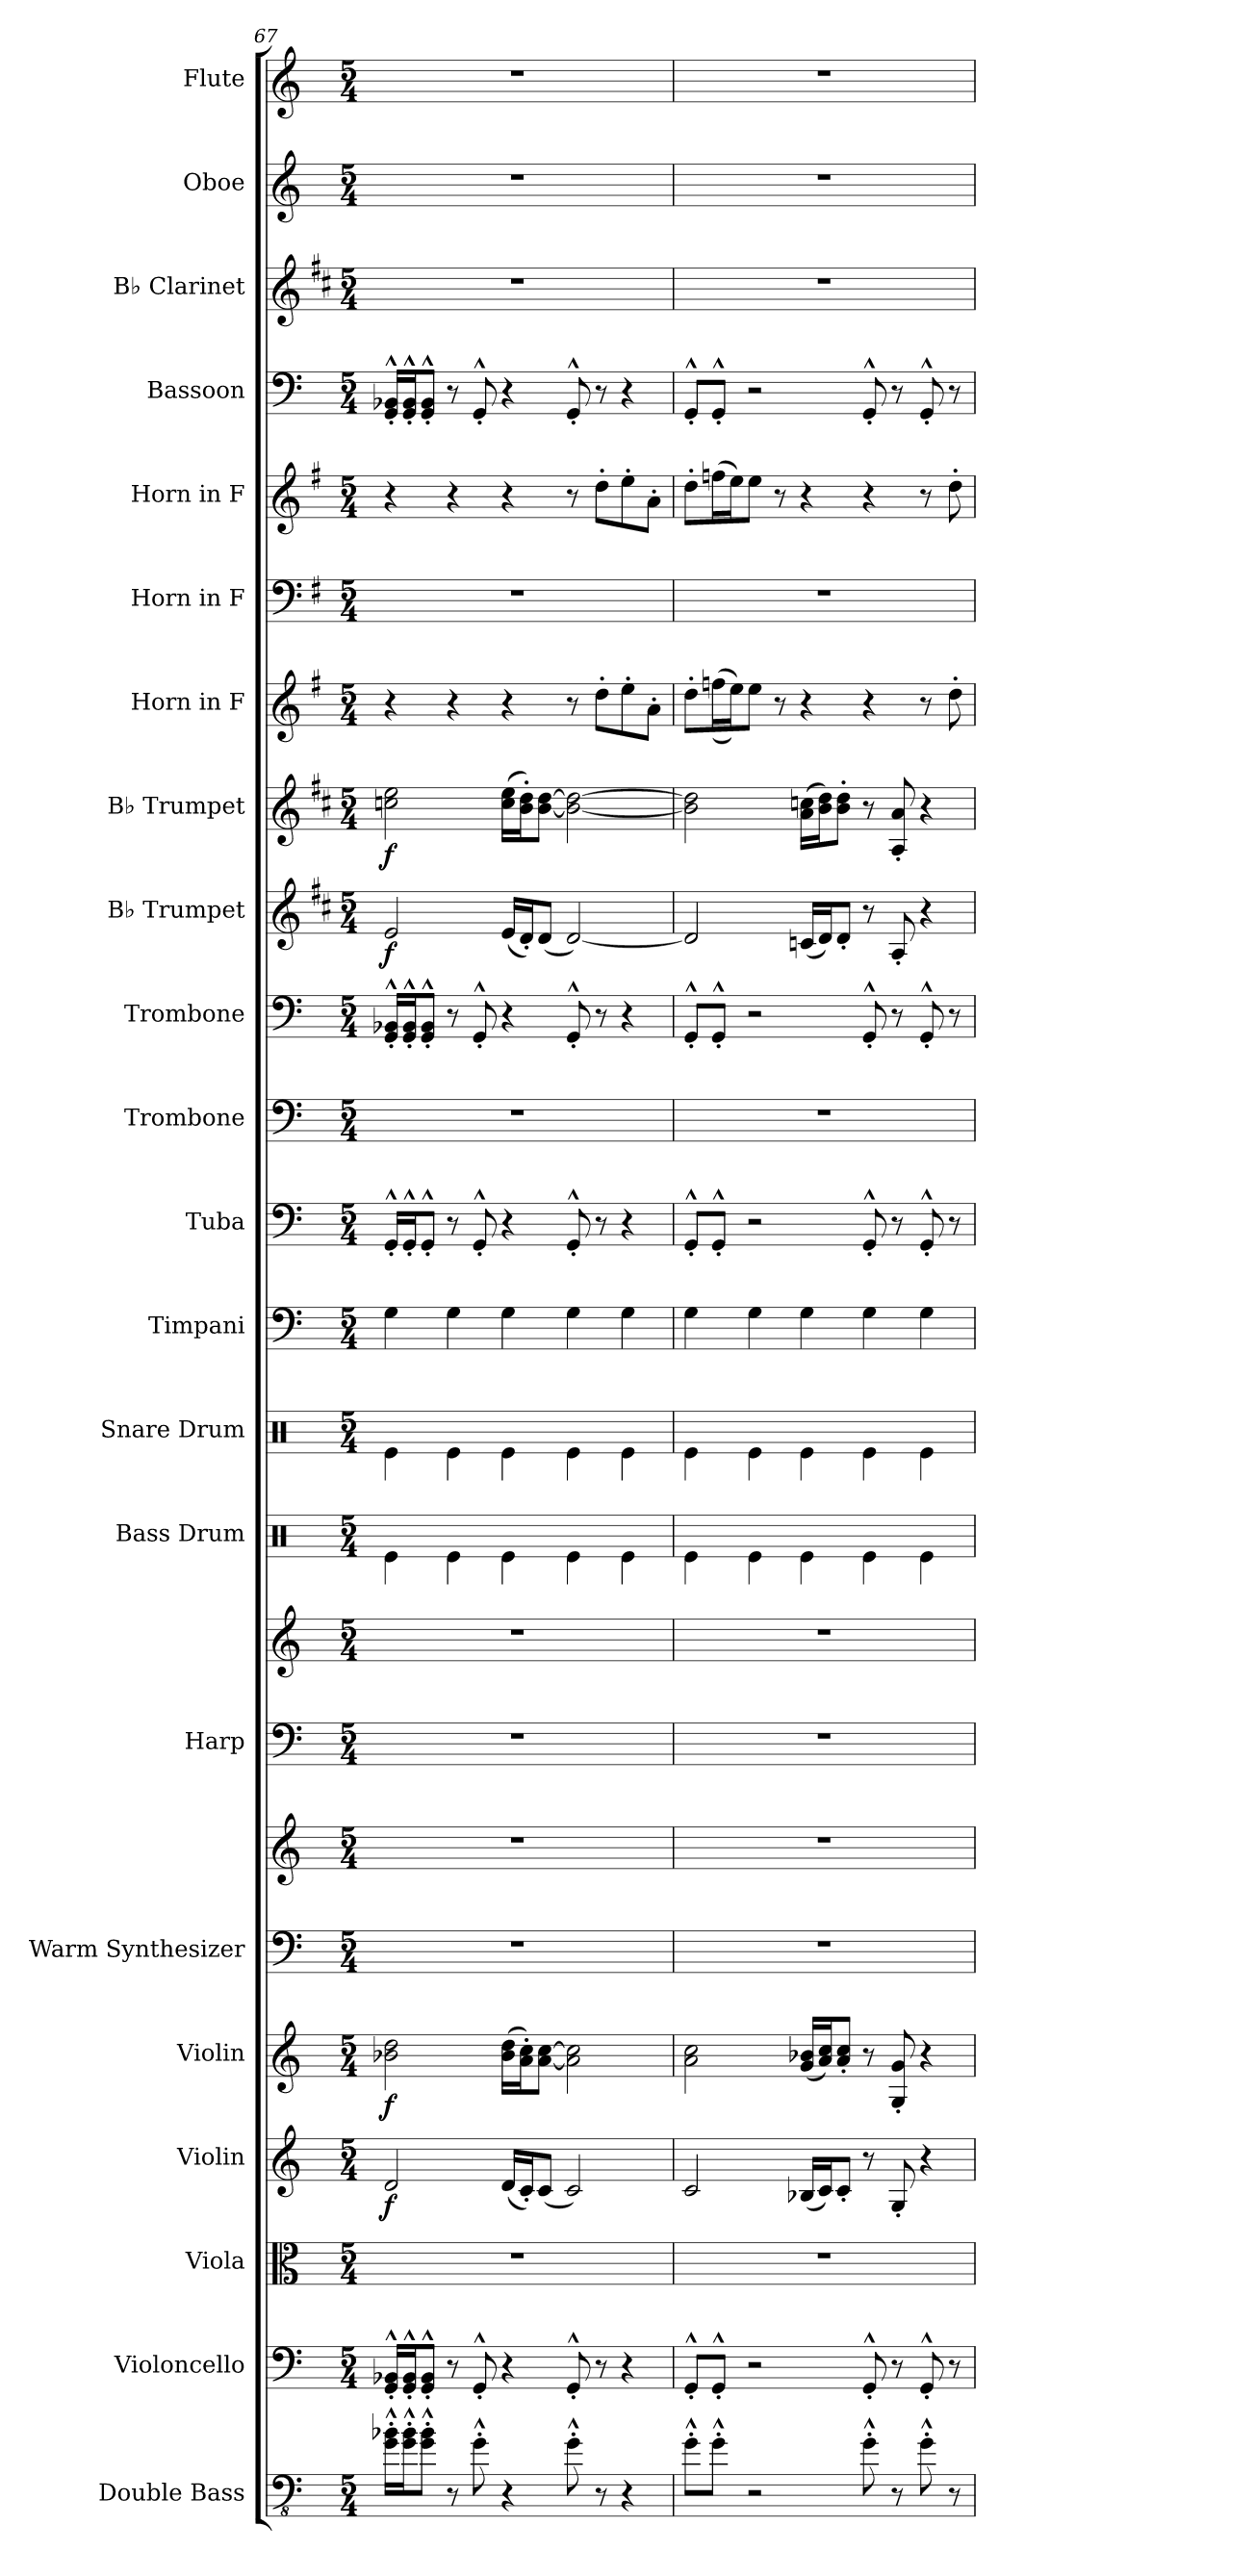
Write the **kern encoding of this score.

**kern	**kern	**kern	**kern	**dynam	**kern	**dynam	**kern	**kern	**kern	**kern	**kern	**kern	**kern	**kern	**kern	**kern	**kern	**dynam	**kern	**dynam	**kern	**kern	**kern	**kern	**kern	**kern	**kern
*part22	*part21	*part20	*part19	*part19	*part18	*part18	*part17	*part17	*part16	*part16	*part15	*part14	*part13	*part12	*part11	*part10	*part9	*part9	*part8	*part8	*part7	*part6	*part5	*part4	*part3	*part2	*part1
*staff24	*staff23	*staff22	*staff21	*staff21	*staff20	*staff20	*staff19	*staff18	*staff17	*staff16	*staff15	*staff14	*staff13	*staff12	*staff11	*staff10	*staff9	*staff9	*staff8	*staff8	*staff7	*staff6	*staff5	*staff4	*staff3	*staff2	*staff1
*I"Double Bass	*I"Violoncello	*I"Viola	*I"Violin	*	*I"Violin	*	*I"Warm Synthesizer	*	*I"Harp	*	*I"Bass Drum	*I"Snare Drum	*I"Timpani	*I"Tuba	*I"Trombone	*I"Trombone	*I"B♭ Trumpet	*	*I"B♭ Trumpet	*	*I"Horn in F	*I"Horn in F	*I"Horn in F	*I"Bassoon	*I"B♭ Clarinet	*I"Oboe	*I"Flute
*I'Db.	*I'Vc.	*I'Vla.	*I'Vln.	*	*I'Vln.	*	*I'Synth.	*	*I'Hrp.	*	*I'B. Dr.	*I'Sn. Dr.	*I'Timp.	*I'Tba.	*I'Tbn.	*I'Tbn.	*I'B♭ Tpt.	*	*I'B♭ Tpt.	*	*	*	*	*I'Bsn.	*I'B♭ Cl.	*I'Ob.	*I'Fl.
!!LO:PB:g=z
*clefFv4	*clefF4	*clefC3	*clefG2	*	*clefG2	*	*clefF4	*clefG2	*clefF4	*clefG2	*clefX	*clefX	*clefF4	*clefF4	*clefF4	*clefF4	*clefG2	*	*clefG2	*	*clefG2	*clefF4	*clefG2	*clefF4	*clefG2	*clefG2	*clefG2
*ITrd7c12	*	*	*	*	*	*	*	*	*	*	*	*	*	*	*	*	*ITrd1c2	*	*ITrd1c2	*	*ITrd4c7	*ITrd4c7	*ITrd4c7	*	*ITrd1c2	*	*
*k[]	*k[]	*k[]	*k[]	*	*k[]	*	*k[]	*k[]	*k[]	*k[]	*k[]	*k[]	*k[]	*k[]	*k[]	*k[]	*k[]	*	*k[]	*	*k[]	*k[]	*k[]	*k[]	*k[]	*k[]	*k[]
*M5/4	*M5/4	*M5/4	*M5/4	*	*M5/4	*	*M5/4	*M5/4	*M5/4	*M5/4	*M5/4	*M5/4	*M5/4	*M5/4	*M5/4	*M5/4	*M5/4	*	*M5/4	*	*M5/4	*M5/4	*M5/4	*M5/4	*M5/4	*M5/4	*M5/4
=67	=67	=67	=67	=67	=67	=67	=67	=67	=67	=67	=67	=67	=67	=67	=67	=67	=67	=67	=67	=67	=67	=67	=67	=67	=67	=67	=67
!	!	!	!	!LO:DY:b	!	!LO:DY:b	!	!	!	!	!	!	!	!	!	!	!	!LO:DY:b	!	!LO:DY:b	!	!	!	!	!	!	!
16GG\'^^ 16BB-X\'^^LL	16GG/'^^ 16BB-X/'^^LL	4%5r	2d/	f	2b-X\ 2dd\	f	4%5r	4%5r	4%5r	4%5r	4Re\	4Re\	4G\	16GG'^^/LL	4%5r	16GG/'^^ 16BB-X/'^^LL	2d/	f	2b-X\ 2dd\	f	4r	4%5r	4r	16GG/'^^ 16BB-X/'^^LL	4%5r	4%5r	4%5r
16GG\'^^ 16BB-\'^^J	16GG/'^^ 16BB-/'^^J	.	.	.	.	.	.	.	.	.	.	.	.	16GG'^^/J	.	16GG/'^^ 16BB-/'^^J	.	.	.	.	.	.	.	16GG/'^^ 16BB-/'^^J	.	.	.
8GG\'^^ 8BB-\'^^J	8GG/'^^ 8BB-/'^^J	.	.	.	.	.	.	.	.	.	.	.	.	8GG'^^/J	.	8GG/'^^ 8BB-/'^^J	.	.	.	.	.	.	.	8GG/'^^ 8BB-/'^^J	.	.	.
8r	8r	.	.	.	.	.	.	.	.	.	4Re\	4Re\	4G\	8r	.	8r	.	.	.	.	4r	.	4r	8r	.	.	.
8GG'^^\	8GG'^^/	.	.	.	.	.	.	.	.	.	.	.	.	8GG'^^/	.	8GG'^^/	.	.	.	.	.	.	.	8GG'^^/	.	.	.
4r	4r	.	(16d/LL	.	(16b-\ 16dd\LL	.	.	.	.	.	4Re\	4Re\	4G\	4r	.	4r	(16d/LL	.	(16b-\ 16dd\LL	.	4r	.	4r	4r	.	.	.
.	.	.	16c'/J)	.	16a\' 16cc\'J)	.	.	.	.	.	.	.	.	.	.	.	16c'/J)	.	16a\' 16cc\'J)	.	.	.	.	.	.	.	.
.	.	.	(8c/J	.	[8a\ [8cc\J	.	.	.	.	.	.	.	.	.	.	.	(8c/J	.	[8a\ [8cc\J	.	.	.	.	.	.	.	.
8GG'^^\	8GG'^^/	.	2c/)	.	2a\] 2cc\]	.	.	.	.	.	4Re\	4Re\	4G\	8GG'^^/	.	8GG'^^/	[2c/)	.	2a\_ 2cc\_	.	8r	.	8r	8GG'^^/	.	.	.
8r	8r	.	.	.	.	.	.	.	.	.	.	.	.	8r	.	8r	.	.	.	.	8g'\L	.	8g'\L	8r	.	.	.
4r	4r	.	.	.	.	.	.	.	.	.	4Re\	4Re\	4G\	4r	.	4r	.	.	.	.	8a'\	.	8a'\	4r	.	.	.
.	.	.	.	.	.	.	.	.	.	.	.	.	.	.	.	.	.	.	.	.	8d'\J	.	8d'\J	.	.	.	.
=68	=68	=68	=68	=68	=68	=68	=68	=68	=68	=68	=68	=68	=68	=68	=68	=68	=68	=68	=68	=68	=68	=68	=68	=68	=68	=68	=68
8GG'^^\L	8GG'^^/L	4%5r	2c/	.	2a\ 2cc\	.	4%5r	4%5r	4%5r	4%5r	4Re\	4Re\	4G\	8GG'^^/L	4%5r	8GG'^^/L	2c/]	.	2a\] 2cc\]	.	8g'\L	4%5r	8g'\L	8GG'^^/L	4%5r	4%5r	4%5r
8GG'^^\J	8GG'^^/J	.	.	.	.	.	.	.	.	.	.	.	.	8GG'^^/J	.	8GG'^^/J	.	.	.	.	((16b-X\L	.	(16b-X\L	8GG'^^/J	.	.	.
.	.	.	.	.	.	.	.	.	.	.	.	.	.	.	.	.	.	.	.	.	16a\J))	.	16a\J)	.	.	.	.
2r	2r	.	.	.	.	.	.	.	.	.	4Re\	4Re\	4G\	2r	.	2r	.	.	.	.	8a\J	.	8a\J	2r	.	.	.
.	.	.	.	.	.	.	.	.	.	.	.	.	.	.	.	.	.	.	.	.	8r	.	8r	.	.	.	.
.	.	.	(16B-X/LL	.	(16g/ 16b-X/LL	.	.	.	.	.	4Re\	4Re\	4G\	.	.	.	(16B-X/LL	.	(16g\ 16b-X\LL	.	4r	.	4r	.	.	.	.
.	.	.	16c/J)	.	16a/ 16cc/J)	.	.	.	.	.	.	.	.	.	.	.	16c/J)	.	16a\ 16cc\J)	.	.	.	.	.	.	.	.
.	.	.	8c'/J	.	8a/' 8cc/'J	.	.	.	.	.	.	.	.	.	.	.	8c'/J	.	8a\' 8cc\'J	.	.	.	.	.	.	.	.
8GG'^^\	8GG'^^/	.	8r	.	8r	.	.	.	.	.	4Re\	4Re\	4G\	8GG'^^/	.	8GG'^^/	8r	.	8r	.	4r	.	4r	8GG'^^/	.	.	.
8r	8r	.	8G'/	.	8G/' 8g/'	.	.	.	.	.	.	.	.	8r	.	8r	8G'/	.	8G/' 8g/'	.	.	.	.	8r	.	.	.
8GG'^^\	8GG'^^/	.	4r	.	4r	.	.	.	.	.	4Re\	4Re\	4G\	8GG'^^/	.	8GG'^^/	4r	.	4r	.	8r	.	8r	8GG'^^/	.	.	.
8r	8r	.	.	.	.	.	.	.	.	.	.	.	.	8r	.	8r	.	.	.	.	8g'\	.	8g'\	8r	.	.	.
=	=	=	=	=	=	=	=	=	=	=	=	=	=	=	=	=	=	=	=	=	=	=	=	=	=	=	=
*-	*-	*-	*-	*-	*-	*-	*-	*-	*-	*-	*-	*-	*-	*-	*-	*-	*-	*-	*-	*-	*-	*-	*-	*-	*-	*-	*-
